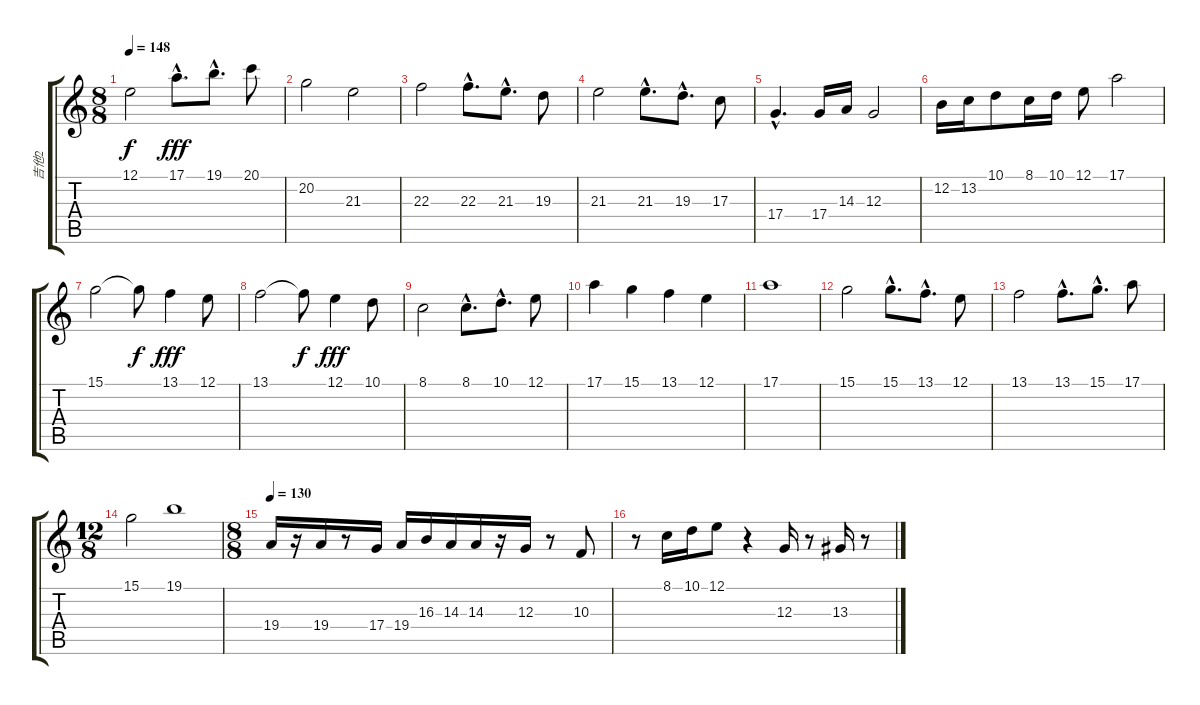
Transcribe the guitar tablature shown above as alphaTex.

\track ("吉他2" "吉他2") {instrument stringensemble1}
\staff {score tabs}
\tuning (E4 B3 G3 D3 A2 E2) {hide}
\ts (8 8)
\tempo 148
\clef g2
\ks c
12.1{t}.2{dy f} 17.1{hac}.8{d dy fff} 19.1{hac}.8{d} 20.1.8 |
20.2.2 21.3.2 |
22.3.2 22.3{hac}.8{d} 21.3{hac}.8{d} 19.3.8 |
21.3.2 21.3{hac}.8{d} 19.3{hac}.8{d} 17.3.8 |
17.4{hac}.4{d} 17.4.16 14.3.16 12.3.2 |
12.2.16 13.2.16 10.1.8 8.1.16 10.1.16 12.1.8 17.1.2 |
15.1.2 15.1{t}.8{dy f} 13.1.4{dy fff} 12.1.8 |
13.1.2 13.1{t}.8{dy f} 12.1.4{dy fff} 10.1.8 |
8.1.2 8.1{hac}.8{d} 10.1{hac}.8{d} 12.1.8 |
17.1.4 15.1.4 13.1.4 12.1.4 |
17.1.1 |
15.1.2 15.1{hac}.8{d} 13.1{hac}.8{d} 12.1.8 |
13.1.2 13.1{hac}.8{d} 15.1{hac}.8{d} 17.1.8 |
\ts (12 8)
15.1.2 19.1.1 |
\ts (8 8)
\tempo 130
19.4.16 r.16 19.4.16 r.8 17.4.16 19.4.16 16.3.16 14.3.16 14.3.16 r.16 12.3.16 r.8 10.3.8 |
r.8 8.1.16 10.1.16 12.1.8 r.4 12.3.16 r.8 13.3.16 r.8
